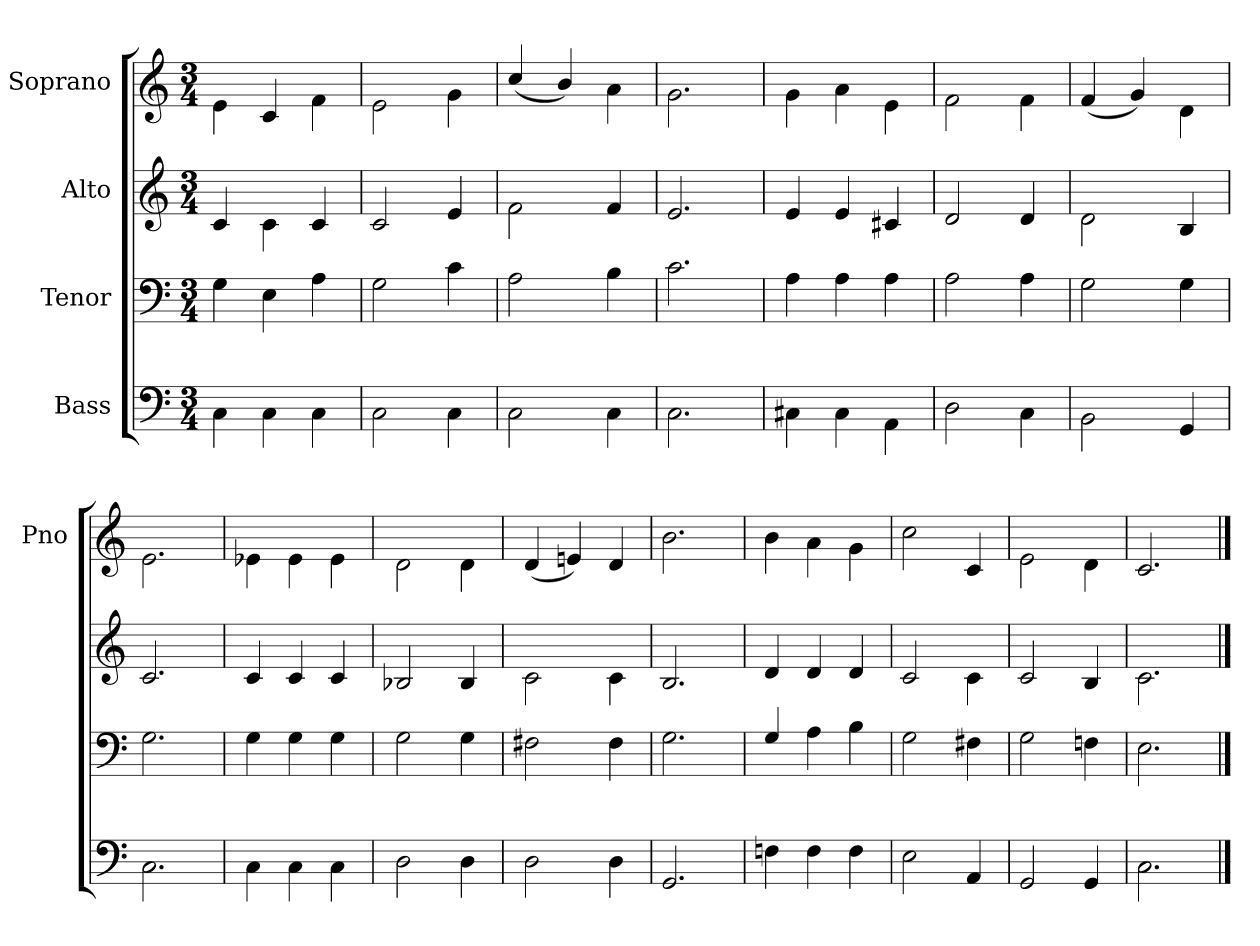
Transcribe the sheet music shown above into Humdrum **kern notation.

**kern	**kern	**kern	**kern
*part4	*part3	*part2	*part1
*staff4	*staff3	*staff2	*staff1
*I"Bass	*I"Tenor	*I"Alto	*I"Soprano
*	*	*	*I'Pno
*clefF4	*clefF4	*clefG2	*clefG2
*k[]	*k[]	*k[]	*k[]
*M3/4	*M3/4	*M3/4	*M3/4
=	=	=	=
4C\	4G\	4c/	4e\
4C\	4E\	4c\	4c/
4C\	4A\	4c/	4f\
=	=	=	=
2C\	2G\	2c/	2e\
4C\	4c\	4e/	4g\
=	=	=	=
2C\	2A\	2f\	(>4cc/
.	.	.	4b/)
4C\	4B\	4f/	4a\
=	=	=	=
2.C\	2.c\	2.e/	2.g\
=	=	=	=
4C#X\	4A\	4e/	4g\
4C#\	4A\	4e/	4a\
4AA\	4A\	4c#X/	4e\
=	=	=	=
2D\	2A\	2d/	2f\
4C\	4A\	4d/	4f\
=	=	=	=
2BB\	2G\	2d\	(>4f/
.	.	.	4g/)
4GG/	4G\	4B/	4d\
=	=	=	=
2.C\	2.G\	2.c/	2.e\
=	=	=	=
4C\	4G\	4c/	4e-X\
4C\	4G\	4c/	4e-\
4C\	4G\	4c/	4e-\
=	=	=	=
2D\	2G\	2B-X/	2d\
4D\	4G\	4B-/	4d\
=	=	=	=
2D\	2F#X\	2c\	(>4d/
.	.	.	4en/)
4D\	4F#\	4c\	4d/
=	=	=	=
2.GG/	2.G\	2.B/	2.b\
=	=	=	=
4Fn\	4G/	4d/	4b\
4F\	4A\	4d/	4a\
4F\	4B\	4d/	4g\
=	=	=	=
2E\	2G\	2c/	2cc\
4AA/	4F#X\	4c\	4c/
=	=	=	=
2GG/	2G\	2c/	2e\
4GG/	4Fn\	4B/	4d\
=	=	=	=
2.C\	2.E\	2.c\	2.c/
==	==	==	==
*-	*-	*-	*-
